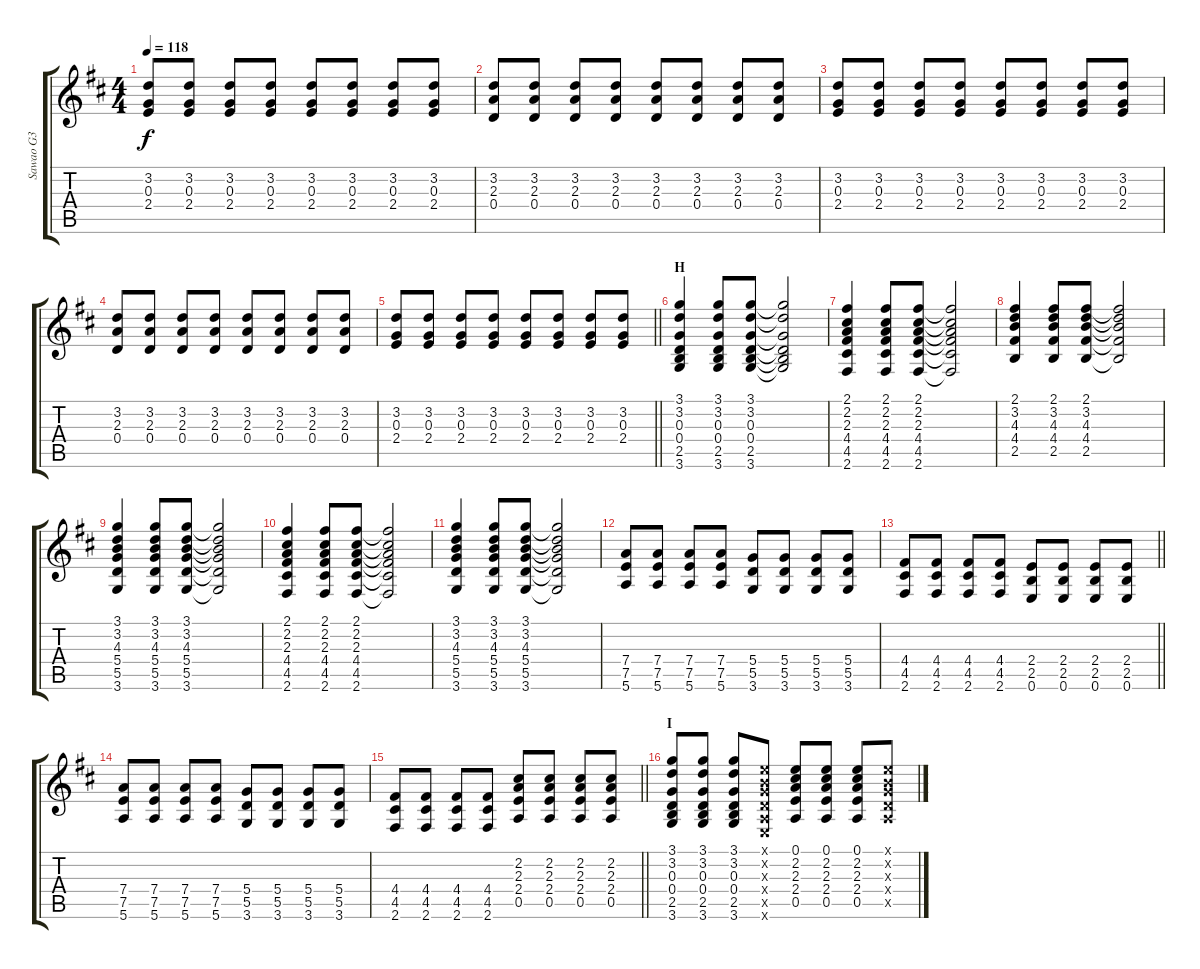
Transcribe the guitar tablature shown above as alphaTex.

\track ("Sawao G3" "Sawao G3") {instrument distortionguitar}
\staff {score tabs}
\tuning (E4 B3 G3 D3 A2 E2) {hide}
\ts (4 4)
\tempo 118
\clef g2
\ks d
(3.2 0.3 2.4).8{dy f} (3.2 0.3 2.4).8 (3.2 0.3 2.4).8 (3.2 0.3 2.4).8 (3.2 0.3 2.4).8 (3.2 0.3 2.4).8 (3.2 0.3 2.4).8 (3.2 0.3 2.4).8 |
(3.2 2.3 0.4).8 (3.2 2.3 0.4).8 (3.2 2.3 0.4).8 (3.2 2.3 0.4).8 (3.2 2.3 0.4).8 (3.2 2.3 0.4).8 (3.2 2.3 0.4).8 (3.2 2.3 0.4).8 |
(3.2 0.3 2.4).8 (3.2 0.3 2.4).8 (3.2 0.3 2.4).8 (3.2 0.3 2.4).8 (3.2 0.3 2.4).8 (3.2 0.3 2.4).8 (3.2 0.3 2.4).8 (3.2 0.3 2.4).8 |
(3.2 2.3 0.4).8 (3.2 2.3 0.4).8 (3.2 2.3 0.4).8 (3.2 2.3 0.4).8 (3.2 2.3 0.4).8 (3.2 2.3 0.4).8 (3.2 2.3 0.4).8 (3.2 2.3 0.4).8 |
\barLineRight lightlight
(3.2 0.3 2.4).8 (3.2 0.3 2.4).8 (3.2 0.3 2.4).8 (3.2 0.3 2.4).8 (3.2 0.3 2.4).8 (3.2 0.3 2.4).8 (3.2 0.3 2.4).8 (3.2 0.3 2.4).8 |
\section ("" "H")
(3.1 3.2 0.3 0.4 2.5 3.6).4 (3.1 3.2 0.3 0.4 2.5 3.6).8 (3.1 3.2 0.3 0.4 2.5 3.6).8 (3.1{t} 3.2{t} 0.3{t} 0.4{t} 2.5{t} 3.6{t}).2 |
(2.1 2.2 2.3 4.4 4.5 2.6).4 (2.1 2.2 2.3 4.4 4.5 2.6).8 (2.1 2.2 2.3 4.4 4.5 2.6).8 (2.1{t} 2.2{t} 2.3{t} 4.4{t} 4.5{t} 2.6{t}).2 |
(2.1 3.2 4.3 4.4 2.5).4 (2.1 3.2 4.3 4.4 2.5).8 (2.1 3.2 4.3 4.4 2.5).8 (2.1{t} 3.2{t} 4.3{t} 4.4{t} 2.5{t}).2 |
(3.1 3.2 4.3 5.4 5.5 3.6).4 (3.1 3.2 4.3 5.4 5.5 3.6).8 (3.1 3.2 4.3 5.4 5.5 3.6).8 (3.1{t} 3.2{t} 4.3{t} 5.4{t} 5.5{t} 3.6{t}).2 |
(2.1 2.2 2.3 4.4 4.5 2.6).4 (2.1 2.2 2.3 4.4 4.5 2.6).8 (2.1 2.2 2.3 4.4 4.5 2.6).8 (2.1{t} 2.2{t} 2.3{t} 4.4{t} 4.5{t} 2.6{t}).2 |
(3.1 3.2 4.3 5.4 5.5 3.6).4 (3.1 3.2 4.3 5.4 5.5 3.6).8 (3.1 3.2 4.3 5.4 5.5 3.6).8 (3.1{t} 3.2{t} 4.3{t} 5.4{t} 5.5{t} 3.6{t}).2 |
(7.4 7.5 5.6).8 (7.4 7.5 5.6).8 (7.4 7.5 5.6).8 (7.4 7.5 5.6).8 (5.4 5.5 3.6).8 (5.4 5.5 3.6).8 (5.4 5.5 3.6).8 (5.4 5.5 3.6).8 |
\barLineRight lightlight
(4.4 4.5 2.6).8 (4.4 4.5 2.6).8 (4.4 4.5 2.6).8 (4.4 4.5 2.6).8 (2.4 2.5 0.6).8 (2.4 2.5 0.6).8 (2.4 2.5 0.6).8 (2.4 2.5 0.6).8 |
(7.4 7.5 5.6).8 (7.4 7.5 5.6).8 (7.4 7.5 5.6).8 (7.4 7.5 5.6).8 (5.4 5.5 3.6).8 (5.4 5.5 3.6).8 (5.4 5.5 3.6).8 (5.4 5.5 3.6).8 |
\barLineRight lightlight
(4.4 4.5 2.6).8 (4.4 4.5 2.6).8 (4.4 4.5 2.6).8 (4.4 4.5 2.6).8 (2.2 2.3 2.4 0.5).8 (2.2 2.3 2.4 0.5).8 (2.2 2.3 2.4 0.5).8 (2.2 2.3 2.4 0.5).8 |
\section ("" "I")
(3.1 3.2 0.3 0.4 2.5 3.6).8 (3.1 3.2 0.3 0.4 2.5 3.6).8 (3.1 3.2 0.3 0.4 2.5 3.6).8 (0.1{x} 0.2{x} 0.3{x} 0.4{x} 0.5{x} 0.6{x}).8 (0.1 2.2 2.3 2.4 0.5).8 (0.1 2.2 2.3 2.4 0.5).8 (0.1 2.2 2.3 2.4 0.5).8 (0.1{x} 0.2{x} 0.3{x} 0.4{x} 0.5{x}).8
